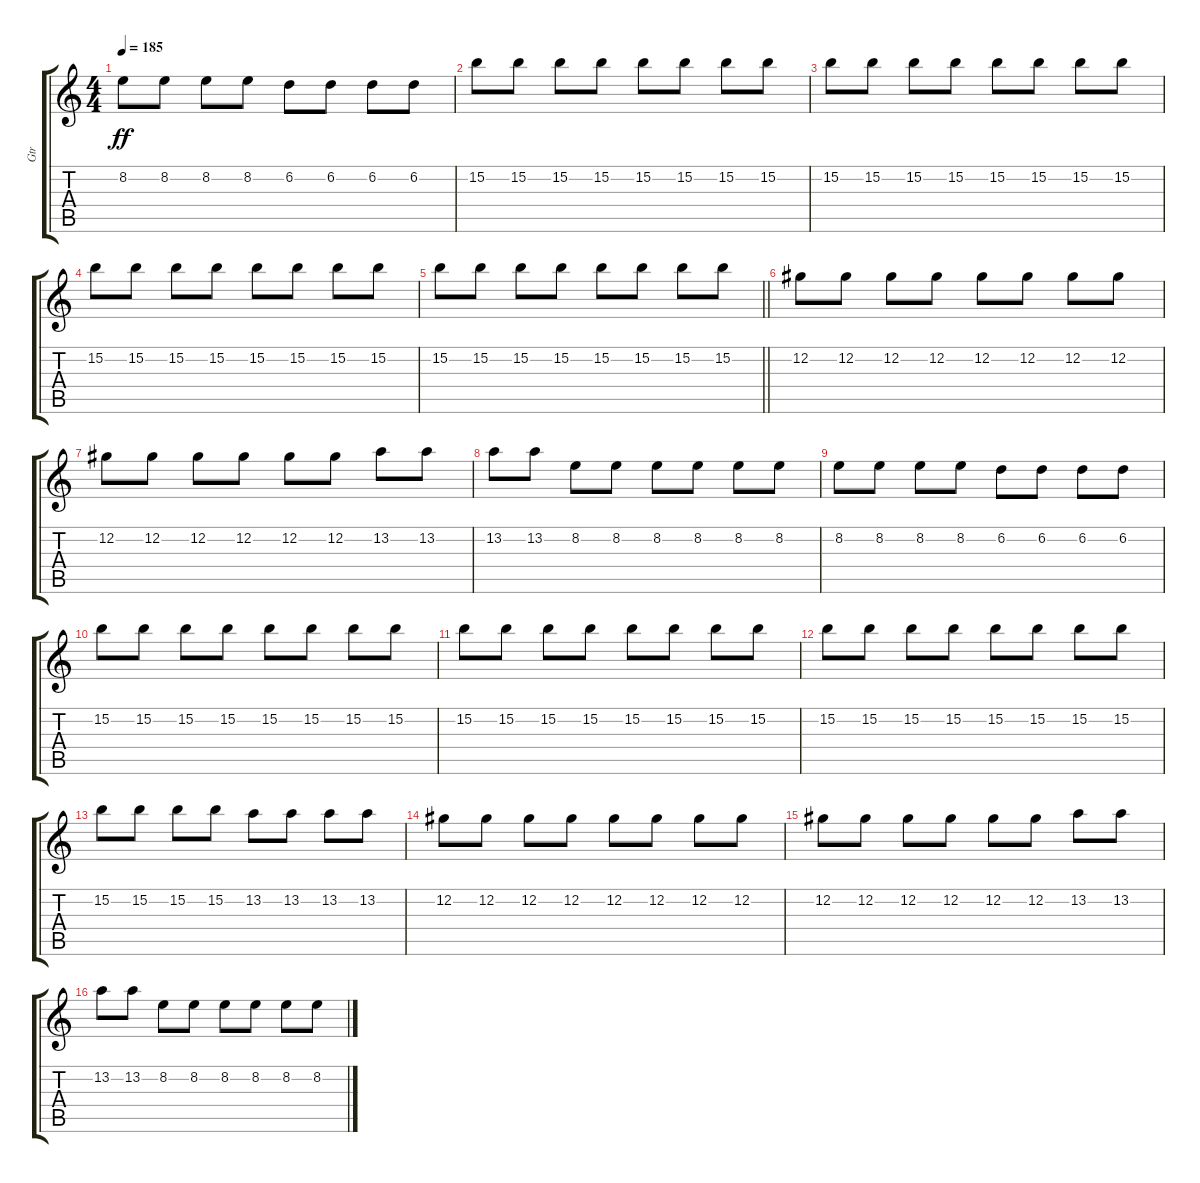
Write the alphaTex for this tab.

\track ("Gtr" "Gtr") {instrument overdrivenguitar}
\staff {score tabs}
\tuning (Db4 Ab3 E3 B2 Gb2 Db2) {hide}
\ts (4 4)
\tempo 185
\clef g2
\ks c
8.2.8{dy ff} 8.2.8 8.2.8 8.2.8 6.2.8 6.2.8 6.2.8 6.2.8 |
15.2.8 15.2.8 15.2.8 15.2.8 15.2.8 15.2.8 15.2.8 15.2.8 |
15.2.8 15.2.8 15.2.8 15.2.8 15.2.8 15.2.8 15.2.8 15.2.8 |
15.2.8 15.2.8 15.2.8 15.2.8 15.2.8 15.2.8 15.2.8 15.2.8 |
\barLineRight lightlight
15.2.8 15.2.8 15.2.8 15.2.8 15.2.8 15.2.8 15.2.8 15.2.8 |
12.2.8 12.2.8 12.2.8 12.2.8 12.2.8 12.2.8 12.2.8 12.2.8 |
12.2.8 12.2.8 12.2.8 12.2.8 12.2.8 12.2.8 13.2.8 13.2.8 |
13.2.8 13.2.8 8.2.8 8.2.8 8.2.8 8.2.8 8.2.8 8.2.8 |
8.2.8 8.2.8 8.2.8 8.2.8 6.2.8 6.2.8 6.2.8 6.2.8 |
15.2.8 15.2.8 15.2.8 15.2.8 15.2.8 15.2.8 15.2.8 15.2.8 |
15.2.8 15.2.8 15.2.8 15.2.8 15.2.8 15.2.8 15.2.8 15.2.8 |
15.2.8 15.2.8 15.2.8 15.2.8 15.2.8 15.2.8 15.2.8 15.2.8 |
15.2.8 15.2.8 15.2.8 15.2.8 13.2.8 13.2.8 13.2.8 13.2.8 |
12.2.8 12.2.8 12.2.8 12.2.8 12.2.8 12.2.8 12.2.8 12.2.8 |
12.2.8 12.2.8 12.2.8 12.2.8 12.2.8 12.2.8 13.2.8 13.2.8 |
13.2.8 13.2.8 8.2.8 8.2.8 8.2.8 8.2.8 8.2.8 8.2.8
